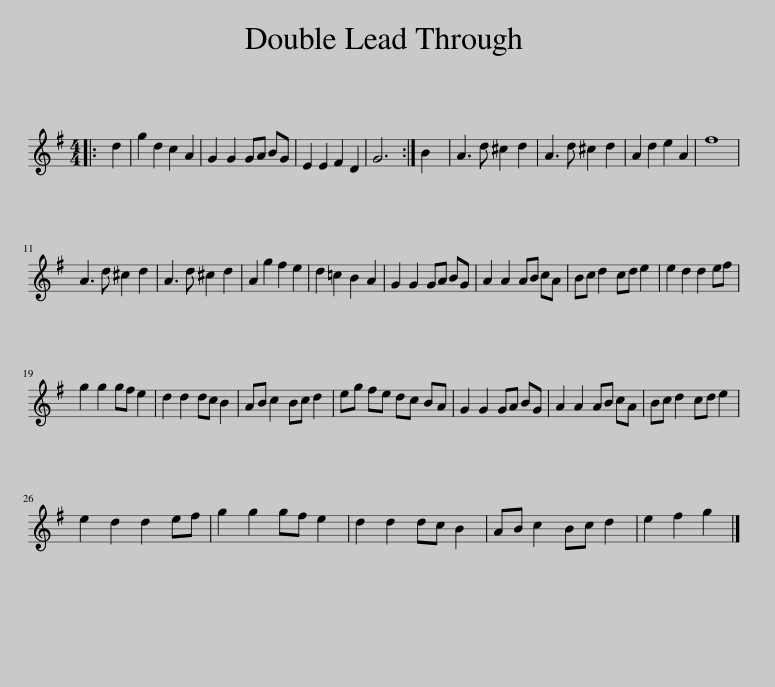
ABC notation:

X:1
L:1/8
M:4/4
I:linebreak $
K:G
V:1 treble
V:1
|: d2 | g2 d2 c2 A2 | G2 G2 GA BG | E2 E2 F2 D2 | G6 :| %5
 B2 | A3 d ^c2 d2 | A3 d ^c2 d2 | A2 d2 e2 A2 | f8 |$ %10
 A3 d ^c2 d2 | A3 d ^c2 d2 | A2 g2 f2 e2 | d2 =c2 B2 A2 | G2 G2 GA BG | %15
 A2 A2 AB cA | Bc d2 cd e2 | e2 d2 d2 ef |$ g2 g2 gf e2 | d2 d2 dc B2 | %20
 AB c2 Bc d2 | eg fe dc BA | G2 G2 GA BG | A2 A2 AB cA | Bc d2 cd e2 |$ %25
 e2 d2 d2 ef | g2 g2 gf e2 | d2 d2 dc B2 | AB c2 Bc d2 | e2 f2 g2 |] %30
